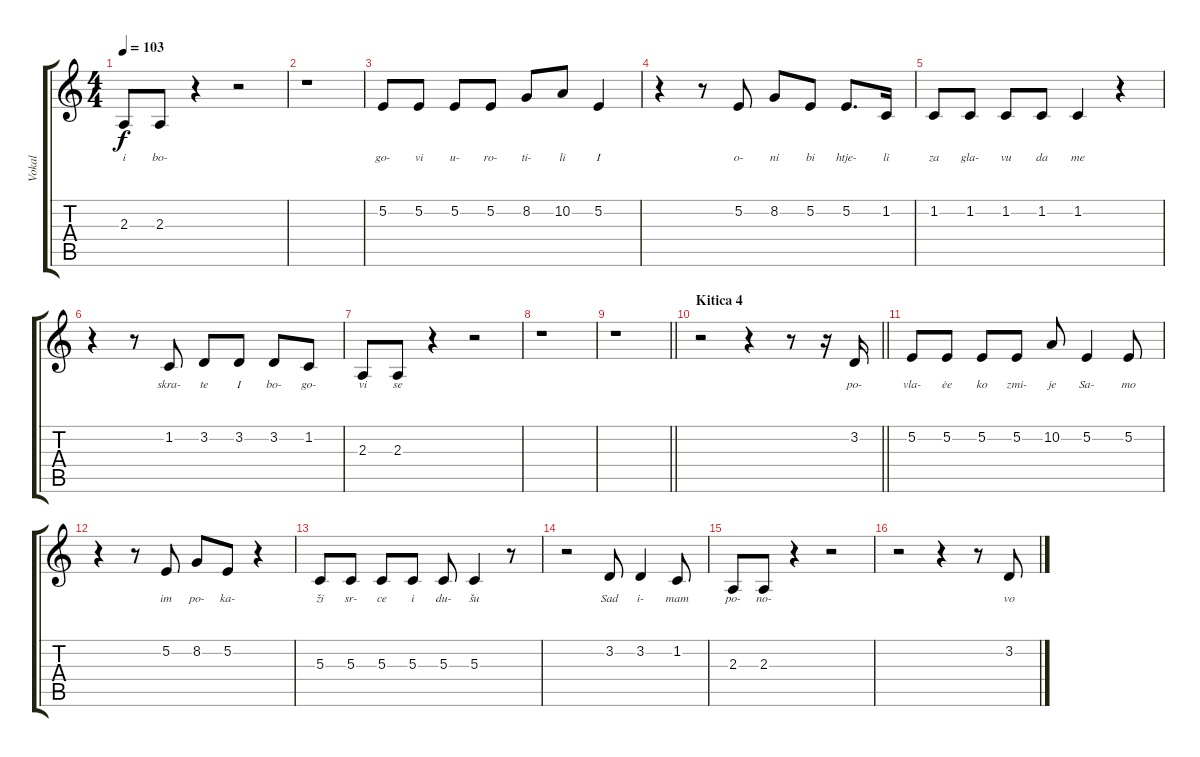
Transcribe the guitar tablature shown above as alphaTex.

\track ("Vokal" "Vokal") {instrument lead6voice}
\staff {score tabs}
\tuning (E4 B3 G3 D3 A2 E2) {hide}
\ts (4 4)
\tempo 103
\clef g2
\ks aminor
2.3.8{lyrics (0 "i") lyrics (1 "") lyrics (2 "") lyrics (3 "") lyrics (4 "") dy f} 2.3.8{lyrics (0 "bo-") lyrics (1 "") lyrics (2 "") lyrics (3 "") lyrics (4 "")} r.4 r.2 |
r.1 |
5.2.8{lyrics (0 "go-") lyrics (1 "") lyrics (2 "") lyrics (3 "") lyrics (4 "")} 5.2.8{lyrics (0 "vi") lyrics (1 "") lyrics (2 "") lyrics (3 "") lyrics (4 "")} 5.2.8{lyrics (0 "u-") lyrics (1 "") lyrics (2 "") lyrics (3 "") lyrics (4 "")} 5.2.8{lyrics (0 "ro-") lyrics (1 "") lyrics (2 "") lyrics (3 "") lyrics (4 "")} 8.2.8{lyrics (0 "ti-") lyrics (1 "") lyrics (2 "") lyrics (3 "") lyrics (4 "")} 10.2.8{lyrics (0 "li") lyrics (1 "") lyrics (2 "") lyrics (3 "") lyrics (4 "")} 5.2.4{lyrics (0 "I") lyrics (1 "") lyrics (2 "") lyrics (3 "") lyrics (4 "")} |
r.4 r.8 5.2.8{lyrics (0 "o-") lyrics (1 "") lyrics (2 "") lyrics (3 "") lyrics (4 "")} 8.2.8{lyrics (0 "ni") lyrics (1 "") lyrics (2 "") lyrics (3 "") lyrics (4 "")} 5.2.8{lyrics (0 "bi") lyrics (1 "") lyrics (2 "") lyrics (3 "") lyrics (4 "")} 5.2.8{d lyrics (0 "htje-") lyrics (1 "") lyrics (2 "") lyrics (3 "") lyrics (4 "")} 1.2.16{lyrics (0 "li") lyrics (1 "") lyrics (2 "") lyrics (3 "") lyrics (4 "")} |
1.2.8{lyrics (0 "za") lyrics (1 "") lyrics (2 "") lyrics (3 "") lyrics (4 "")} 1.2.8{lyrics (0 "gla-") lyrics (1 "") lyrics (2 "") lyrics (3 "") lyrics (4 "")} 1.2.8{lyrics (0 "vu") lyrics (1 "") lyrics (2 "") lyrics (3 "") lyrics (4 "")} 1.2.8{lyrics (0 "da") lyrics (1 "") lyrics (2 "") lyrics (3 "") lyrics (4 "")} 1.2.4{lyrics (0 "me") lyrics (1 "") lyrics (2 "") lyrics (3 "") lyrics (4 "")} r.4 |
r.4 r.8 1.2.8{lyrics (0 "skra-") lyrics (1 "") lyrics (2 "") lyrics (3 "") lyrics (4 "")} 3.2.8{lyrics (0 "te") lyrics (1 "") lyrics (2 "") lyrics (3 "") lyrics (4 "")} 3.2.8{lyrics (0 "I") lyrics (1 "") lyrics (2 "") lyrics (3 "") lyrics (4 "")} 3.2.8{lyrics (0 "bo-") lyrics (1 "") lyrics (2 "") lyrics (3 "") lyrics (4 "")} 1.2.8{lyrics (0 "go-") lyrics (1 "") lyrics (2 "") lyrics (3 "") lyrics (4 "")} |
2.3.8{lyrics (0 "vi") lyrics (1 "") lyrics (2 "") lyrics (3 "") lyrics (4 "")} 2.3.8{lyrics (0 "se") lyrics (1 "") lyrics (2 "") lyrics (3 "") lyrics (4 "")} r.4 r.2 |
r.1 |
\barLineRight lightlight
r.1 |
\section ("" "Kitica 4")
\barLineRight lightlight
r.2 r.4 r.8 r.16 3.2.16{lyrics (0 "po-") lyrics (1 "") lyrics (2 "") lyrics (3 "") lyrics (4 "")} |
5.2.8{lyrics (0 "vla-") lyrics (1 "") lyrics (2 "") lyrics (3 "") lyrics (4 "")} 5.2.8{lyrics (0 "èe") lyrics (1 "") lyrics (2 "") lyrics (3 "") lyrics (4 "")} 5.2.8{lyrics (0 "ko") lyrics (1 "") lyrics (2 "") lyrics (3 "") lyrics (4 "")} 5.2.8{lyrics (0 "zmi-") lyrics (1 "") lyrics (2 "") lyrics (3 "") lyrics (4 "")} 10.2.8{lyrics (0 "je") lyrics (1 "") lyrics (2 "") lyrics (3 "") lyrics (4 "")} 5.2.4{lyrics (0 "Sa-") lyrics (1 "") lyrics (2 "") lyrics (3 "") lyrics (4 "")} 5.2.8{lyrics (0 "mo") lyrics (1 "") lyrics (2 "") lyrics (3 "") lyrics (4 "")} |
r.4 r.8 5.2.8{lyrics (0 "im") lyrics (1 "") lyrics (2 "") lyrics (3 "") lyrics (4 "")} 8.2.8{lyrics (0 "po-") lyrics (1 "") lyrics (2 "") lyrics (3 "") lyrics (4 "")} 5.2.8{lyrics (0 "ka-") lyrics (1 "") lyrics (2 "") lyrics (3 "") lyrics (4 "")} r.4 |
5.3.8{lyrics (0 "ži") lyrics (1 "") lyrics (2 "") lyrics (3 "") lyrics (4 "")} 5.3.8{lyrics (0 "sr-") lyrics (1 "") lyrics (2 "") lyrics (3 "") lyrics (4 "")} 5.3.8{lyrics (0 "ce") lyrics (1 "") lyrics (2 "") lyrics (3 "") lyrics (4 "")} 5.3.8{lyrics (0 "i") lyrics (1 "") lyrics (2 "") lyrics (3 "") lyrics (4 "")} 5.3.8{lyrics (0 "du-") lyrics (1 "") lyrics (2 "") lyrics (3 "") lyrics (4 "")} 5.3.4{lyrics (0 "šu") lyrics (1 "") lyrics (2 "") lyrics (3 "") lyrics (4 "")} r.8 |
r.2 3.2.8{lyrics (0 "Sad") lyrics (1 "") lyrics (2 "") lyrics (3 "") lyrics (4 "")} 3.2.4{lyrics (0 "i-") lyrics (1 "") lyrics (2 "") lyrics (3 "") lyrics (4 "")} 1.2.8{lyrics (0 "mam") lyrics (1 "") lyrics (2 "") lyrics (3 "") lyrics (4 "")} |
2.3.8{lyrics (0 "po-") lyrics (1 "") lyrics (2 "") lyrics (3 "") lyrics (4 "")} 2.3.8{lyrics (0 "no-") lyrics (1 "") lyrics (2 "") lyrics (3 "") lyrics (4 "")} r.4 r.2 |
r.2 r.4 r.8 3.2.8{lyrics (0 "vo") lyrics (1 "") lyrics (2 "") lyrics (3 "") lyrics (4 "")}
